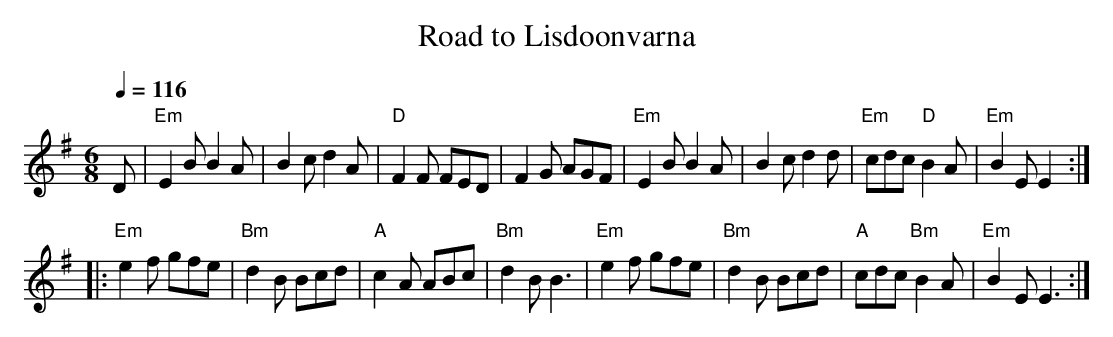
X:1
T: Road to Lisdoonvarna
M: 6/8
L: 1/8
Q: 1/4=116
K: Em
D  |\
"Em"E2B B2A | B2c d2A | "D"F2F FED | F2G AGF |\
"Em"E2B B2A | B2c d2d | "Em"cdc "D"B2A | "Em"B2E E2 :|
|:\
"Em"e2f gfe | "Bm"d2B Bcd | "A"c2A ABc | "Bm"d2B B3 |\
"Em"e2f gfe | "Bm"d2B Bcd | "A"cdc "Bm"B2A | "Em"B2E E3 :|
